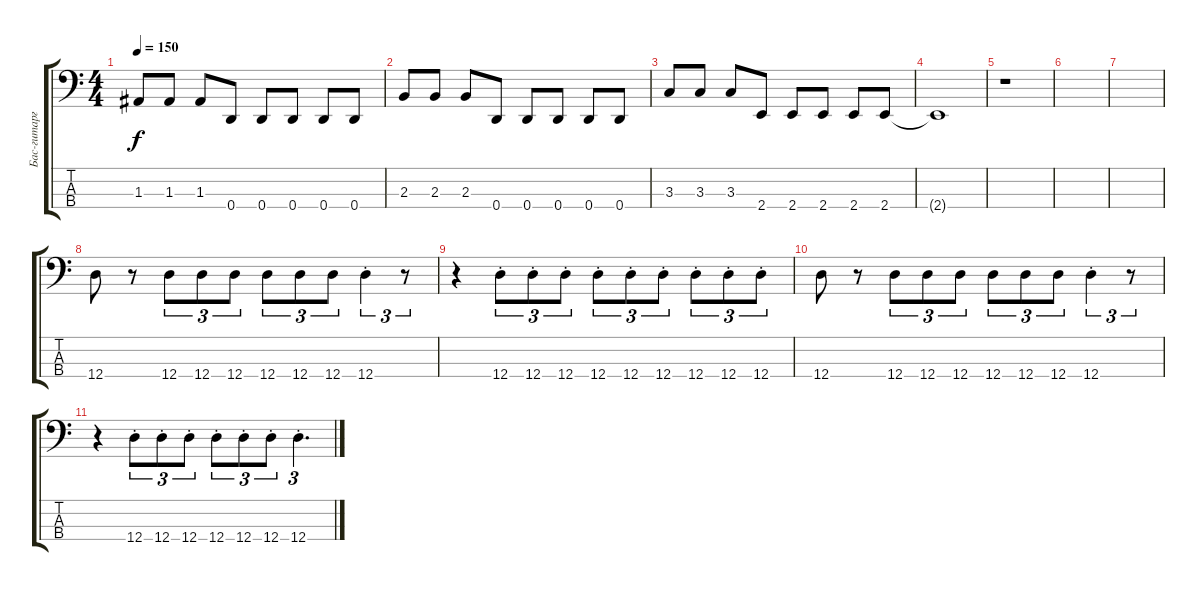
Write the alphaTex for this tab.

\track ("Бас-гитарга" "Бас-гитарг") {instrument electricbasspick}
\staff {score tabs}
\tuning (G2 D2 A1 D1) {hide}
\ts (4 4)
\tempo 150
\clef f4
\ks c
1.3.8{dy f} 1.3.8 1.3.8 0.4.8 0.4.8 0.4.8 0.4.8 0.4.8 |
2.3.8 2.3.8 2.3.8 0.4.8 0.4.8 0.4.8 0.4.8 0.4.8 |
3.3.8 3.3.8 3.3.8 2.4.8{volume 0} 2.4.8 2.4.8 2.4.8 2.4.8 |
2.4{t}.1 |
r.1 |
|
|
12.4.8 r.8 12.4.8{tu (3 2)} 12.4.8{tu (3 2)} 12.4.8{tu (3 2)} 12.4.8{tu (3 2)} 12.4.8{tu (3 2)} 12.4.8{tu (3 2)} 12.4{st}.4{tu (3 2)} r.8{tu (3 2)} |
r.4 12.4{st}.8{tu (3 2)} 12.4{st}.8{tu (3 2)} 12.4{st}.8{tu (3 2)} 12.4{st}.8{tu (3 2)} 12.4{st}.8{tu (3 2)} 12.4{st}.8{tu (3 2)} 12.4{st}.8{tu (3 2)} 12.4{st}.8{tu (3 2)} 12.4{st}.8{tu (3 2)} |
12.4.8 r.8 12.4.8{tu (3 2)} 12.4.8{tu (3 2)} 12.4.8{tu (3 2)} 12.4.8{tu (3 2)} 12.4.8{tu (3 2)} 12.4.8{tu (3 2)} 12.4{st}.4{tu (3 2)} r.8{tu (3 2)} |
r.4 12.4{st}.8{tu (3 2)} 12.4{st}.8{tu (3 2)} 12.4{st}.8{tu (3 2)} 12.4{st}.8{tu (3 2)} 12.4{st}.8{tu (3 2)} 12.4{st}.8{tu (3 2)} 12.4{st}.4{d tu (3 2)}
